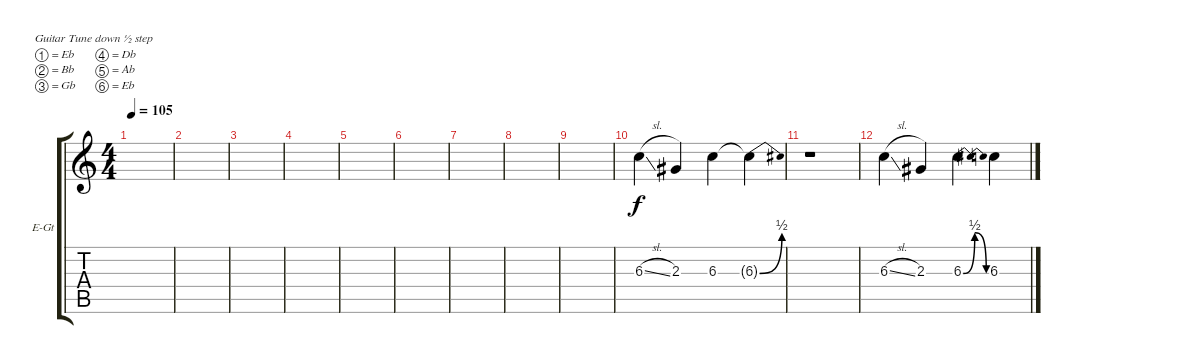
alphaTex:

\bracketExtendMode groupsimilarinstruments
\firstSystemTrackNameOrientation horizontal
\otherSystemsTrackNameOrientation horizontal
\track ("Mike Harmony Guitar 2" "E-Gt") {instrument distortionguitar}
\staff {score tabs}
\tuning (Eb4 Bb3 Gb3 Db3 Ab2 Eb2)
\ts (4 4)
\tempo 105
\clef g2
\scale
0.333333
\ks c
|
\scale
0.333333 |
\scale
0.333333 |
\scale
0.333333 |
\scale
0.333333 |
\scale
0.333333 |
\scale
0.333333 |
\scale
0.333333 |
\scale
0.333333 |
\scale
0.333333 6.3{sl}.4 2.3.4 6.3.4 6.3{be (bend 0 0 5.3999999999999995 2) t}.4 |
\scale
0.333333 r.1 |
\scale
0.333333 6.3{sl}.4 2.3.4 6.3{be (bendrelease 0 0 10.2 2 20.4 2 55.8 0)}.4 6.3.4 |
\scale
0.333333 |
\scale
0.333333 |
\scale
0.333333 |
\scale
0.333333
